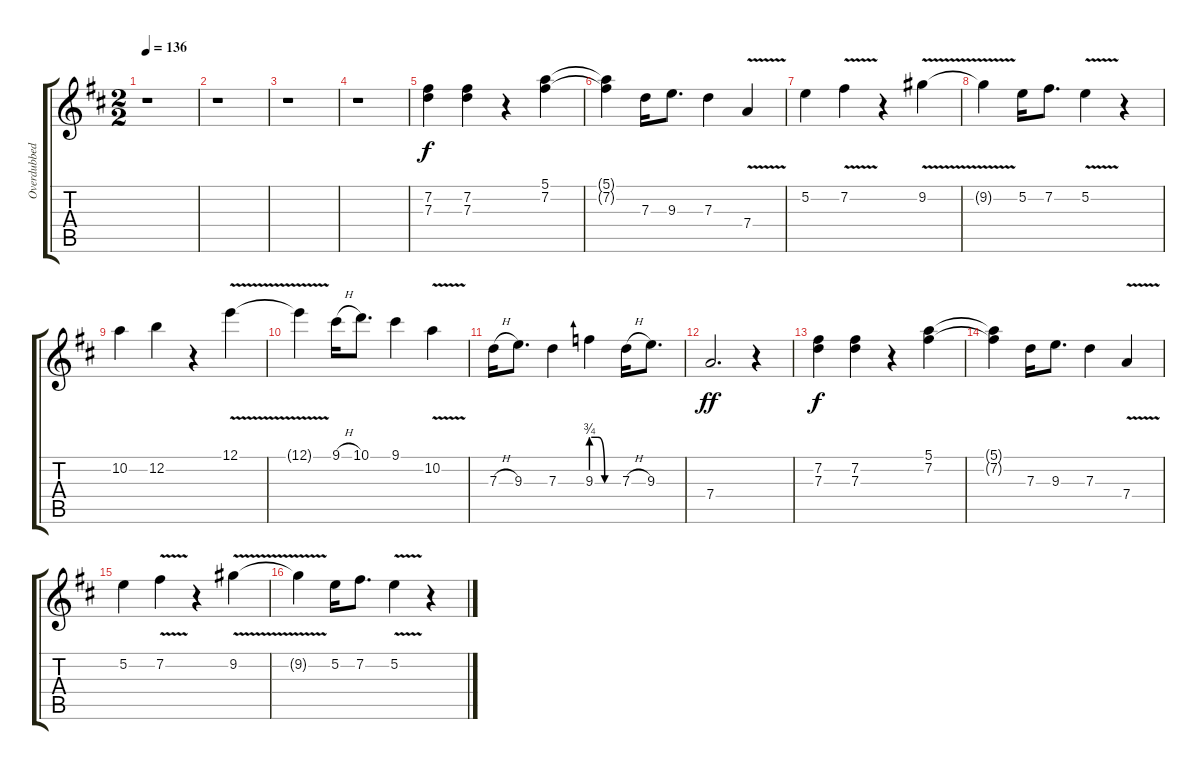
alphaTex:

\track ("Overdubbed Guitar I" "Overdubbed") {instrument electricguitarjazz}
\staff {score tabs}
\tuning (E4 B3 G3 D3 A2 E2) {hide}
\ts (2 2)
\tempo 136
\clef g2
\ks d
r.1{dy ff} |
r.1 |
r.1 |
r.1 |
(7.2 7.3).4{dy f} (7.2 7.3).4 r.4 (5.1 7.2).4 |
(5.1{t} 7.2{t}).4 7.3.16 9.3.8{d} 7.3.4 7.4{v}.4 |
5.2.4 7.2{v}.4 r.4 9.2{v}.4 |
9.2{t}.4 5.2.16 7.2.8{d} 5.2{v}.4 r.4 |
10.2.4 12.2.4 r.4 12.1{v}.4 |
12.1{t}.4 9.1{h}.16 10.1.8{d} 9.1.4 10.2{v}.4 |
7.3{h}.16 9.3.8{d} 7.3.4 9.3{be (custom 0 3 15 3 30 0 60 0)}.4{beam split} 7.3{h}.16 9.3.8{d} |
7.4.2{d dy ff} r.4 |
(7.2 7.3).4{dy f} (7.2 7.3).4 r.4 (5.1 7.2).4 |
(5.1{t} 7.2{t}).4 7.3.16 9.3.8{d} 7.3.4 7.4{v}.4 |
5.2.4 7.2{v}.4 r.4 9.2{v}.4 |
9.2{t}.4 5.2.16 7.2.8{d} 5.2{v}.4 r.4
